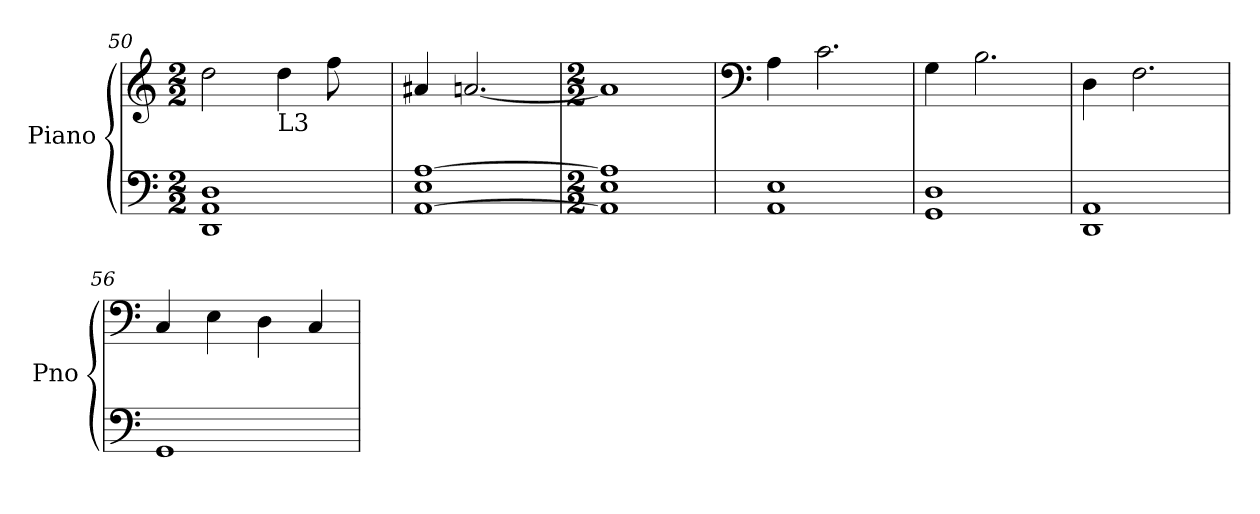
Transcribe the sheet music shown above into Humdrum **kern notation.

**kern	**kern
*part1	*part1
*staff2	*staff1
*I"Piano	*
*I'Pno	*
*clefF4	*clefG2
*k[]	*k[]
*M2/2	*M2/2
=50	=50
*^	*
*	*^	*
1D	1AA	1DD	2dd\
!	!	!	!LO:TX:b:t=L3
.	.	.	4dd\
.	.	.	8ff\
.	.	.	8ryy
=51	=51	=51	=51
[1A	1E	[1AA	4a#X/
.	.	.	[2.an/
!!LO:LB:g=z
=52	=52	=52	=52
*M2/2	*	*	*M2/2
1A]	1E	1AA]	1a]
*v	*v	*v	*
=53	=53
*	*clefF4
*^	*
1E	1AA	4A\
.	.	2.c\
=54	=54	=54
1D	1GG	4G\
.	.	2.B\
=55	=55	=55
1AA	1DD	4D\
.	.	2.F\
*v	*v	*
=56	=56
1GG	4C/
.	4E\
.	4D\
.	4C/
=	=
*-	*-
